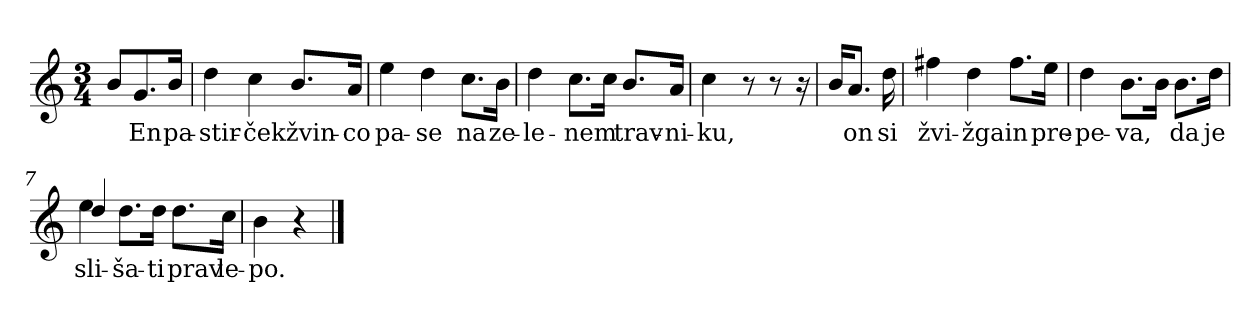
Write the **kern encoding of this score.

**kern	**text
*part1	*part1
*staff1	*staff1
*clefG2	*
*k[]	*
*M3/4	*
*MM76	*
=	=
8b/L	.
8.g/	En
16b/Jk	pa-
=1	=1
4dd\	-stir-
4cc\	-ček
8.b/L	žvin-
16a/Jk	-co
=2	=2
4ee\	pa-
4dd\	-se
8.cc\L	na
16b\Jk	ze-
=3	=3
4dd\	-le-
8.cc\L	-nem
16cc\Jk	.
8.b/L	trav-
16a/Jk	-ni-
=4	=4
4cc\	-ku,
8r	.
8r	.
16r	.
=4X1	=4X1
16b/KL	.
8.a/J	on
16dd\	si
!!LO:LB:g=z
=5	=5
4ff#X\	žvi-
4dd\	-žga
8.ff#\L	in
16ee\Jk	pre-
=6	=6
4dd\	-pe-
8.b\L	-va,
16b\Jk	.
8.b\L	da
16dd\Jk	je
=7	=7
*^	*
4ee\	4dd/	sli-
8.dd\L	2ryy	-ša-
16dd\Jk	.	-ti
8.dd\L	.	prav
16cc\Jk	.	le-
*v	*v	*
=8	=8
4b\	-po.
4r	.
==	==
*-	*-
